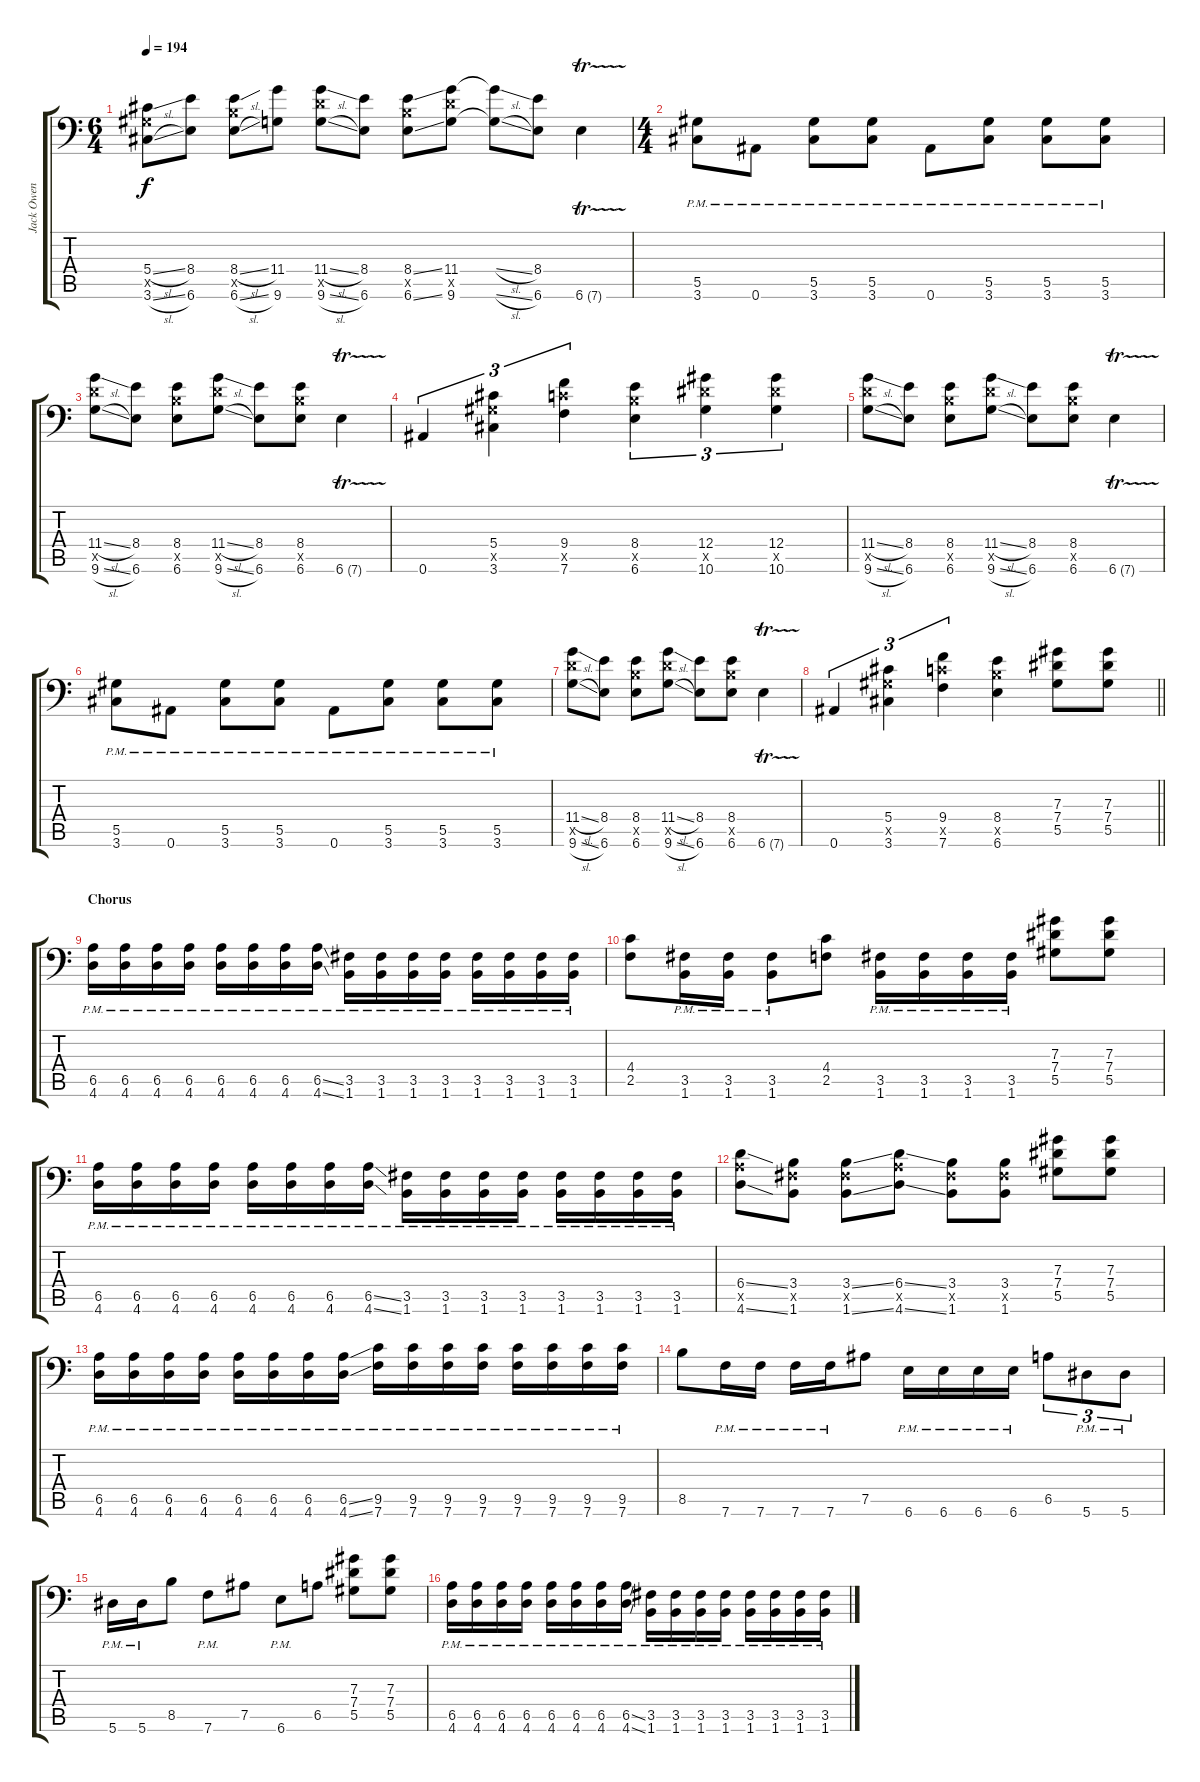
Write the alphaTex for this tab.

\track ("Jack Owen" "Jack Owen") {instrument distortionguitar}
\staff {score tabs}
\tuning (Bb3 F3 Db3 Ab2 Eb2 Bb1) {hide}
\ts (6 4)
\tempo 194
\clef f4
\ks c
(5.4{sl} 5.5{x} 3.6{sl}).8{dy f} (8.4 6.6).8 (8.4{sl} 8.5{x} 6.6{sl}).8 (11.4 9.6).8 (11.4{sl} 11.5{x} 9.6{sl}).8 (8.4 6.6).8 (8.4{ss} 8.5{x} 6.6{ss}).8 (11.4 11.5{x} 9.6).8 (11.4{sl t} 9.6{sl t}).8 (8.4 6.6).8 6.6{tr (7 16)}.4 |
\ts (4 4)
(5.5{pm} 3.6{pm}).8 0.6{pm}.8 (5.5{pm} 3.6{pm}).8 (5.5{pm} 3.6{pm}).8 0.6{pm}.8 (5.5{pm} 3.6{pm}).8 (5.5{pm} 3.6{pm}).8 (5.5{pm} 3.6{pm}).8 |
(11.4{sl} 11.5{x} 9.6{sl}).8 (8.4 6.6).8 (8.4 8.5{x} 6.6).8 (11.4{sl} 11.5{x} 9.6{sl}).8 (8.4 6.6).8 (8.4 8.5{x} 6.6).8 6.6{tr (7 16)}.4 |
0.6.4{tu (3 2)} (5.4 5.5{x} 3.6).4{tu (3 2)} (9.4 9.5{x} 7.6).4{tu (3 2)} (8.4 8.5{x} 6.6).4{tu (3 2)} (12.4 12.5{x} 10.6).4{tu (3 2)} (12.4 12.5{x} 10.6).4{tu (3 2)} |
(11.4{sl} 11.5{x} 9.6{sl}).8 (8.4 6.6).8 (8.4 8.5{x} 6.6).8 (11.4{sl} 11.5{x} 9.6{sl}).8 (8.4 6.6).8 (8.4 8.5{x} 6.6).8 6.6{tr (7 16)}.4 |
(5.5{pm} 3.6{pm}).8 0.6{pm}.8 (5.5{pm} 3.6{pm}).8 (5.5{pm} 3.6{pm}).8 0.6{pm}.8 (5.5{pm} 3.6{pm}).8 (5.5{pm} 3.6{pm}).8 (5.5{pm} 3.6{pm}).8 |
(11.4{sl} 11.5{x} 9.6{sl}).8 (8.4 6.6).8 (8.4 8.5{x} 6.6).8 (11.4{sl} 11.5{x} 9.6{sl}).8 (8.4 6.6).8 (8.4 8.5{x} 6.6).8 6.6{tr (7 16)}.4 |
\barLineRight lightlight
0.6.4{tu (3 2)} (5.4 5.5{x} 3.6).4{tu (3 2)} (9.4 9.5{x} 7.6).4{tu (3 2)} (8.4 8.5{x} 6.6).4 (7.3 7.4 5.5).8 (7.3 7.4 5.5).8 |
\section ("" "Chorus")
(6.5{pm} 4.6{pm}).16 (6.5{pm} 4.6{pm}).16 (6.5{pm} 4.6{pm}).16 (6.5{pm} 4.6{pm}).16 (6.5{pm} 4.6{pm}).16 (6.5{pm} 4.6{pm}).16 (6.5{pm} 4.6{pm}).16 (6.5{ss pm} 4.6{ss pm}).16 (3.5{pm} 1.6{pm}).16 (3.5{pm} 1.6{pm}).16 (3.5{pm} 1.6{pm}).16 (3.5{pm} 1.6{pm}).16 (3.5{pm} 1.6{pm}).16 (3.5{pm} 1.6{pm}).16 (3.5{pm} 1.6{pm}).16 (3.5{pm} 1.6{pm}).16 |
(4.4 2.5).8 (3.5{pm} 1.6{pm}).16 (3.5{pm} 1.6{pm}).16 (3.5{pm} 1.6{pm}).8 (4.4 2.5).8 (3.5{pm} 1.6{pm}).16 (3.5{pm} 1.6{pm}).16 (3.5{pm} 1.6{pm}).16 (3.5{pm} 1.6{pm}).16 (7.3 7.4 5.5).8 (7.3 7.4 5.5).8 |
(6.5{pm} 4.6{pm}).16 (6.5{pm} 4.6{pm}).16 (6.5{pm} 4.6{pm}).16 (6.5{pm} 4.6{pm}).16 (6.5{pm} 4.6{pm}).16 (6.5{pm} 4.6{pm}).16 (6.5{pm} 4.6{pm}).16 (6.5{ss pm} 4.6{ss pm}).16 (3.5{pm} 1.6{pm}).16 (3.5{pm} 1.6{pm}).16 (3.5{pm} 1.6{pm}).16 (3.5{pm} 1.6{pm}).16 (3.5{pm} 1.6{pm}).16 (3.5{pm} 1.6{pm}).16 (3.5{pm} 1.6{pm}).16 (3.5{pm} 1.6{pm}).16 |
(6.4{ss} 6.5{x} 4.6{ss}).8 (3.4 3.5{x} 1.6).8 (3.4{ss} 3.5{x} 1.6{ss}).8 (6.4{ss} 6.5{x} 4.6{ss}).8 (3.4 3.5{x} 1.6).8 (3.4 3.5{x} 1.6).8 (7.3 7.4 5.5).8 (7.3 7.4 5.5).8 |
(6.5{pm} 4.6{pm}).16 (6.5{pm} 4.6{pm}).16 (6.5{pm} 4.6{pm}).16 (6.5{pm} 4.6{pm}).16 (6.5{pm} 4.6{pm}).16 (6.5{pm} 4.6{pm}).16 (6.5{pm} 4.6{pm}).16 (6.5{ss pm} 4.6{ss pm}).16 (9.5{pm} 7.6{pm}).16 (9.5{pm} 7.6{pm}).16 (9.5{pm} 7.6{pm}).16 (9.5{pm} 7.6{pm}).16 (9.5{pm} 7.6{pm}).16 (9.5{pm} 7.6{pm}).16 (9.5{pm} 7.6{pm}).16 (9.5{pm} 7.6{pm}).16 |
8.5.8 7.6{pm}.16 7.6{pm}.16 7.6{pm}.16 7.6{pm}.16 7.5.8 6.6{pm}.16 6.6{pm}.16 6.6{pm}.16 6.6{pm}.16 6.5.8{tu (3 2)} 5.6{pm}.8{tu (3 2)} 5.6{pm}.8{tu (3 2)} |
5.6{pm}.16 5.6{pm}.16 8.5.8 7.6{pm}.8 7.5.8 6.6{pm}.8 6.5.8 (7.3 7.4 5.5).8 (7.3 7.4 5.5).8 |
(6.5{pm} 4.6{pm}).16 (6.5{pm} 4.6{pm}).16 (6.5{pm} 4.6{pm}).16 (6.5{pm} 4.6{pm}).16 (6.5{pm} 4.6{pm}).16 (6.5{pm} 4.6{pm}).16 (6.5{pm} 4.6{pm}).16 (6.5{ss pm} 4.6{ss pm}).16 (3.5{pm} 1.6{pm}).16 (3.5{pm} 1.6{pm}).16 (3.5{pm} 1.6{pm}).16 (3.5{pm} 1.6{pm}).16 (3.5{pm} 1.6{pm}).16 (3.5{pm} 1.6{pm}).16 (3.5{pm} 1.6{pm}).16 (3.5{pm} 1.6{pm}).16
